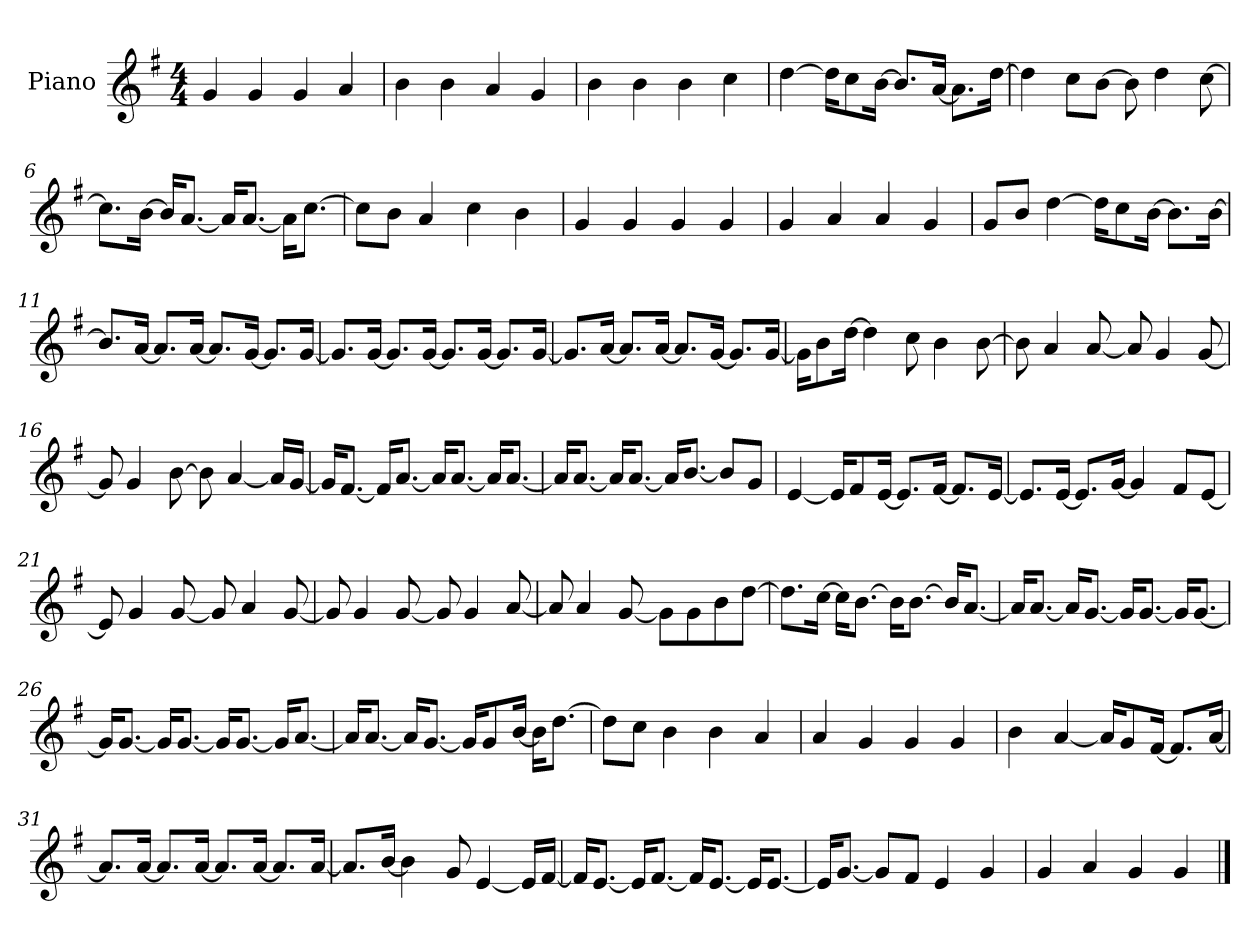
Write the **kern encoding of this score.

**kern
*part1
*staff1
*I"Piano
*I'P-no
*clefG2
*k[f#]
*M4/4
*MM90
=1
4g/
4g/
4g/
4a/
=2
4b\
4b\
4a/
4g/
=3
4b\
4b\
4b\
4cc\
=4
[4dd\
16dd\KL]
8cc\
[16b\Jk
8.b/L]
[16a/Jk
8.a\L]
[16dd\Jk
=5
4dd\]
8cc\L
[8b\J
8b\]
4dd\
[8cc\
=6
8.cc\L]
[16b\Jk
16b/KL]
[8.a/J
16a/KL]
[8.a/J
16a\KL]
[8.cc\J
!!LO:LB:g=z
=7
8cc\L]
8b\J
4a/
4cc\
4b\
=8
4g/
4g/
4g/
4g/
=9
4g/
4a/
4a/
4g/
=10
8g/L
8b/J
[4dd\
16dd\KL]
8cc\
[16b\Jk
8.b\L]
[16b\Jk
=11
8.b/L]
[16a/Jk
8.a/L]
[16a/Jk
8.a/L]
[16g/Jk
8.g/L]
[16g/Jk
=12
8.g/L]
[16g/Jk
8.g/L]
[16g/Jk
8.g/L]
[16g/Jk
8.g/L]
[16g/Jk
!!LO:LB:g=z
=13
8.g/L]
[16a/Jk
8.a/L]
[16a/Jk
8.a/L]
[16g/Jk
8.g/L]
[16g/Jk
=14
16g\KL]
8b\
[16dd\Jk
4dd\]
8cc\
4b\
[8b\
=15
8b\]
4a/
[8a/
8a/]
4g/
[8g/
=16
8g/]
4g/
[8b\
8b\]
[4a/
16a/LL]
[16g/JJ
=17
16g/KL]
[8.f#/J
16f#/KL]
[8.a/J
16a/KL]
[8.a/J
16a/KL]
[8.a/J
!!LO:LB:g=z
=18
16a/KL]
[8.a/J
16a/KL]
[8.a/J
16a/KL]
[8.b/J
8b/L]
8g/J
=19
[4e/
16e/KL]
8f#/
[16e/Jk
8.e/L]
[16f#/Jk
8.f#/L]
[16e/Jk
=20
8.e/L]
[16e/Jk
8.e/L]
[16g/Jk
4g/]
8f#/L
[8e/J
=21
8e/]
4g/
[8g/
8g/]
4a/
[8g/
!!LO:LB:g=z
=22
8g/]
4g/
[8g/
8g/]
4g/
[8a/
=23
8a/]
4a/
[8g/
8g\L]
8g\
8b\
[8dd\J
=24
8.dd\L]
[16cc\Jk
16cc\KL]
[8.b\J
16b\KL]
[8.b\J
16b/KL]
[8.a/J
=25
16a/KL]
[8.a/J
16a/KL]
[8.g/J
16g/KL]
[8.g/J
16g/KL]
[8.g/J
!!LO:LB:g=z
=26
16g/KL]
[8.g/J
16g/KL]
[8.g/J
16g/KL]
[8.g/J
16g/KL]
[8.a/J
=27
16a/KL]
[8.a/J
16a/KL]
[8.g/J
16g/KL]
8g/
[16b/Jk
16b\KL]
[8.dd\J
=28
8dd\L]
8cc\J
4b\
4b\
4a/
=29
4a/
4g/
4g/
4g/
=30
4b\
[4a/
16a/KL]
8g/
[16f#/Jk
8.f#/L]
[16a/Jk
!!LO:LB:g=z
=31
8.a/L]
[16a/Jk
8.a/L]
[16a/Jk
8.a/L]
[16a/Jk
8.a/L]
[16a/Jk
=32
8.a/L]
[16b/Jk
4b\]
8g/
[4e/
16e/LL]
[16f#/JJ
=33
16f#/KL]
[8.e/J
16e/KL]
[8.f#/J
16f#/KL]
[8.e/J
16e/KL]
[8.e/J
=34
16e/KL]
[8.g/J
8g/L]
8f#/J
4e/
4g/
=35
4g/
4a/
4g/
4g/
==
*-
